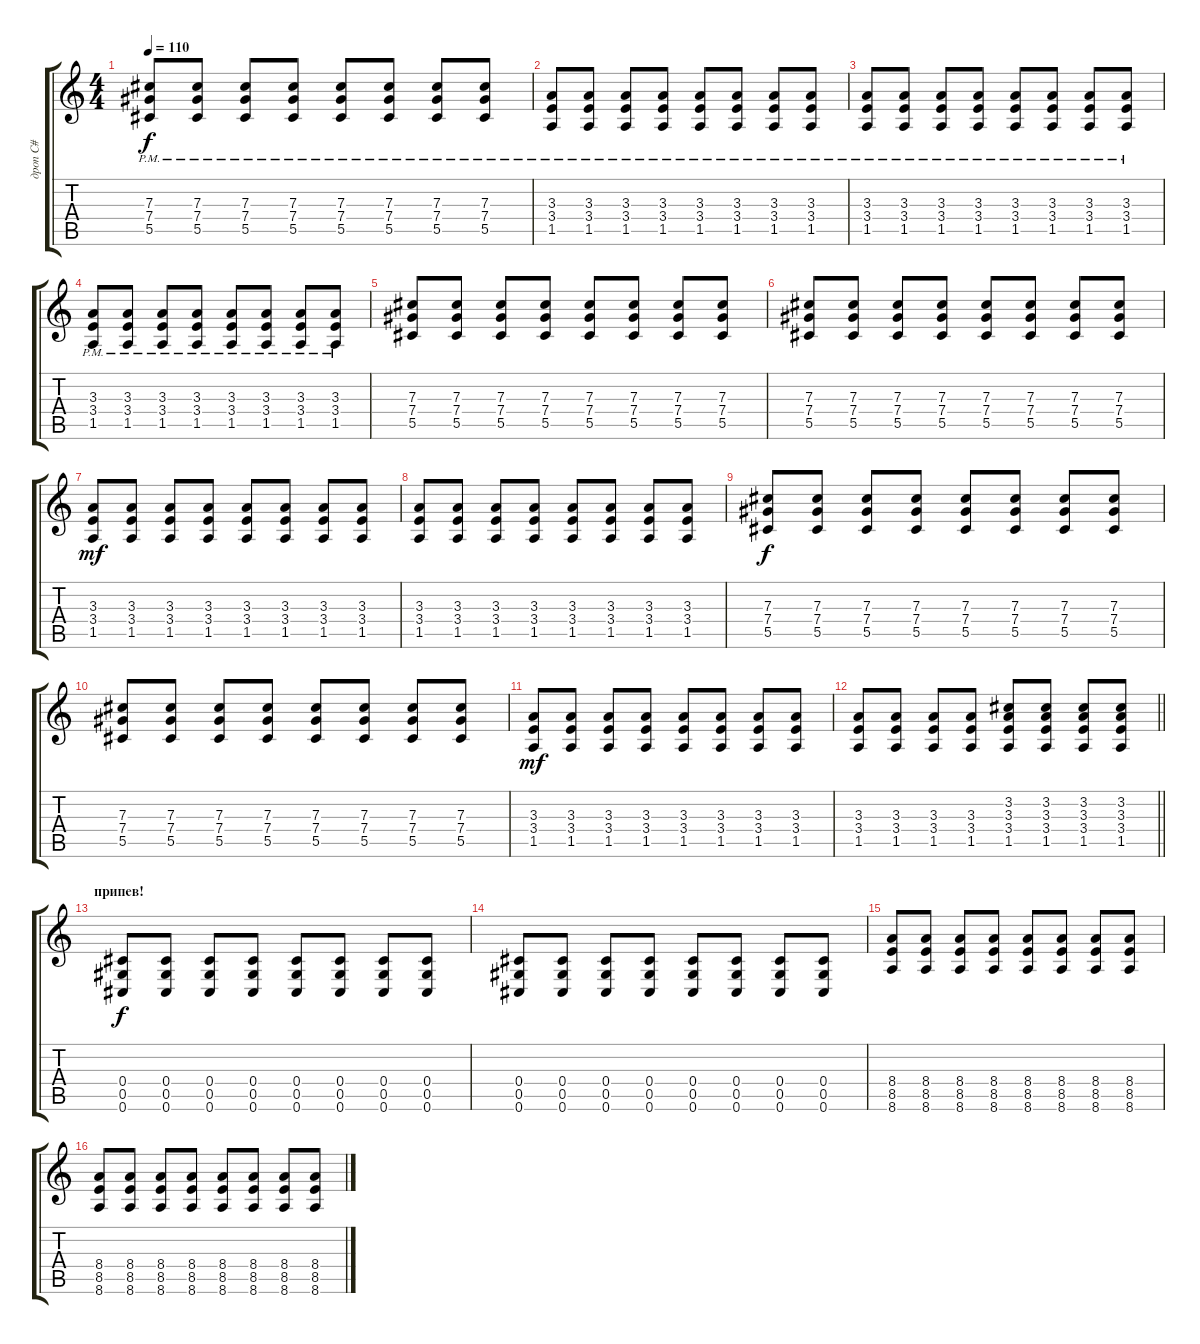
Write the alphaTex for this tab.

\track ("дроп С#" "дроп С#") {instrument distortionguitar}
\staff {score tabs}
\tuning (Eb4 Bb3 Gb3 Db3 Ab2 Db2) {hide}
\ts (4 4)
\tempo 110
\clef g2
\ks c
(7.3{pm} 7.4{pm} 5.5{pm}).8{dy f} (7.3{pm} 7.4{pm} 5.5{pm}).8 (7.3{pm} 7.4{pm} 5.5{pm}).8 (7.3{pm} 7.4{pm} 5.5{pm}).8 (7.3{pm} 7.4{pm} 5.5{pm}).8 (7.3{pm} 7.4{pm} 5.5{pm}).8 (7.3{pm} 7.4{pm} 5.5{pm}).8 (7.3{pm} 7.4{pm} 5.5{pm}).8 |
(3.3{pm} 3.4{pm} 1.5{pm}).8 (3.3{pm} 3.4{pm} 1.5{pm}).8 (3.3{pm} 3.4{pm} 1.5{pm}).8 (3.3{pm} 3.4{pm} 1.5{pm}).8 (3.3{pm} 3.4{pm} 1.5{pm}).8 (3.3{pm} 3.4{pm} 1.5{pm}).8 (3.3{pm} 3.4{pm} 1.5{pm}).8 (3.3{pm} 3.4{pm} 1.5{pm}).8 |
(3.3{pm} 3.4{pm} 1.5{pm}).8 (3.3{pm} 3.4{pm} 1.5{pm}).8 (3.3{pm} 3.4{pm} 1.5{pm}).8 (3.3{pm} 3.4{pm} 1.5{pm}).8 (3.3{pm} 3.4{pm} 1.5{pm}).8 (3.3{pm} 3.4{pm} 1.5{pm}).8 (3.3{pm} 3.4{pm} 1.5{pm}).8 (3.3{pm} 3.4{pm} 1.5{pm}).8 |
(3.3{pm} 3.4{pm} 1.5{pm}).8 (3.3{pm} 3.4{pm} 1.5{pm}).8 (3.3{pm} 3.4{pm} 1.5{pm}).8 (3.3{pm} 3.4{pm} 1.5{pm}).8 (3.3{pm} 3.4{pm} 1.5{pm}).8 (3.3{pm} 3.4{pm} 1.5{pm}).8 (3.3{pm} 3.4{pm} 1.5{pm}).8 (3.3{pm} 3.4{pm} 1.5{pm}).8 |
(7.3 7.4 5.5).8 (7.3 7.4 5.5).8 (7.3 7.4 5.5).8 (7.3 7.4 5.5).8 (7.3 7.4 5.5).8 (7.3 7.4 5.5).8 (7.3 7.4 5.5).8 (7.3 7.4 5.5).8 |
(7.3 7.4 5.5).8 (7.3 7.4 5.5).8 (7.3 7.4 5.5).8 (7.3 7.4 5.5).8 (7.3 7.4 5.5).8 (7.3 7.4 5.5).8 (7.3 7.4 5.5).8 (7.3 7.4 5.5).8 |
(3.3 3.4 1.5).8{dy mf} (3.3 3.4 1.5).8 (3.3 3.4 1.5).8 (3.3 3.4 1.5).8 (3.3 3.4 1.5).8 (3.3 3.4 1.5).8 (3.3 3.4 1.5).8 (3.3 3.4 1.5).8 |
(3.3 3.4 1.5).8 (3.3 3.4 1.5).8 (3.3 3.4 1.5).8 (3.3 3.4 1.5).8 (3.3 3.4 1.5).8 (3.3 3.4 1.5).8 (3.3 3.4 1.5).8 (3.3 3.4 1.5).8 |
(7.3 7.4 5.5).8{dy f} (7.3 7.4 5.5).8 (7.3 7.4 5.5).8 (7.3 7.4 5.5).8 (7.3 7.4 5.5).8 (7.3 7.4 5.5).8 (7.3 7.4 5.5).8 (7.3 7.4 5.5).8 |
(7.3 7.4 5.5).8 (7.3 7.4 5.5).8 (7.3 7.4 5.5).8 (7.3 7.4 5.5).8 (7.3 7.4 5.5).8 (7.3 7.4 5.5).8 (7.3 7.4 5.5).8 (7.3 7.4 5.5).8 |
(3.3 3.4 1.5).8{dy mf} (3.3 3.4 1.5).8 (3.3 3.4 1.5).8 (3.3 3.4 1.5).8 (3.3 3.4 1.5).8 (3.3 3.4 1.5).8 (3.3 3.4 1.5).8 (3.3 3.4 1.5).8 |
\barLineRight lightlight
(3.3 3.4 1.5).8 (3.3 3.4 1.5).8 (3.3 3.4 1.5).8 (3.3 3.4 1.5).8 (3.2 3.3 3.4 1.5).8 (3.2 3.3 3.4 1.5).8 (3.2 3.3 3.4 1.5).8 (3.2 3.3 3.4 1.5).8 |
\section ("" "припев!")
(0.4 0.5 0.6).8{dy f} (0.4 0.5 0.6).8 (0.4 0.5 0.6).8 (0.4 0.5 0.6).8 (0.4 0.5 0.6).8 (0.4 0.5 0.6).8 (0.4 0.5 0.6).8 (0.4 0.5 0.6).8 |
(0.4 0.5 0.6).8 (0.4 0.5 0.6).8 (0.4 0.5 0.6).8 (0.4 0.5 0.6).8 (0.4 0.5 0.6).8 (0.4 0.5 0.6).8 (0.4 0.5 0.6).8 (0.4 0.5 0.6).8 |
(8.4 8.5 8.6).8 (8.4 8.5 8.6).8 (8.4 8.5 8.6).8 (8.4 8.5 8.6).8 (8.4 8.5 8.6).8 (8.4 8.5 8.6).8 (8.4 8.5 8.6).8 (8.4 8.5 8.6).8 |
(8.4 8.5 8.6).8 (8.4 8.5 8.6).8 (8.4 8.5 8.6).8 (8.4 8.5 8.6).8 (8.4 8.5 8.6).8 (8.4 8.5 8.6).8 (8.4 8.5 8.6).8 (8.4 8.5 8.6).8
